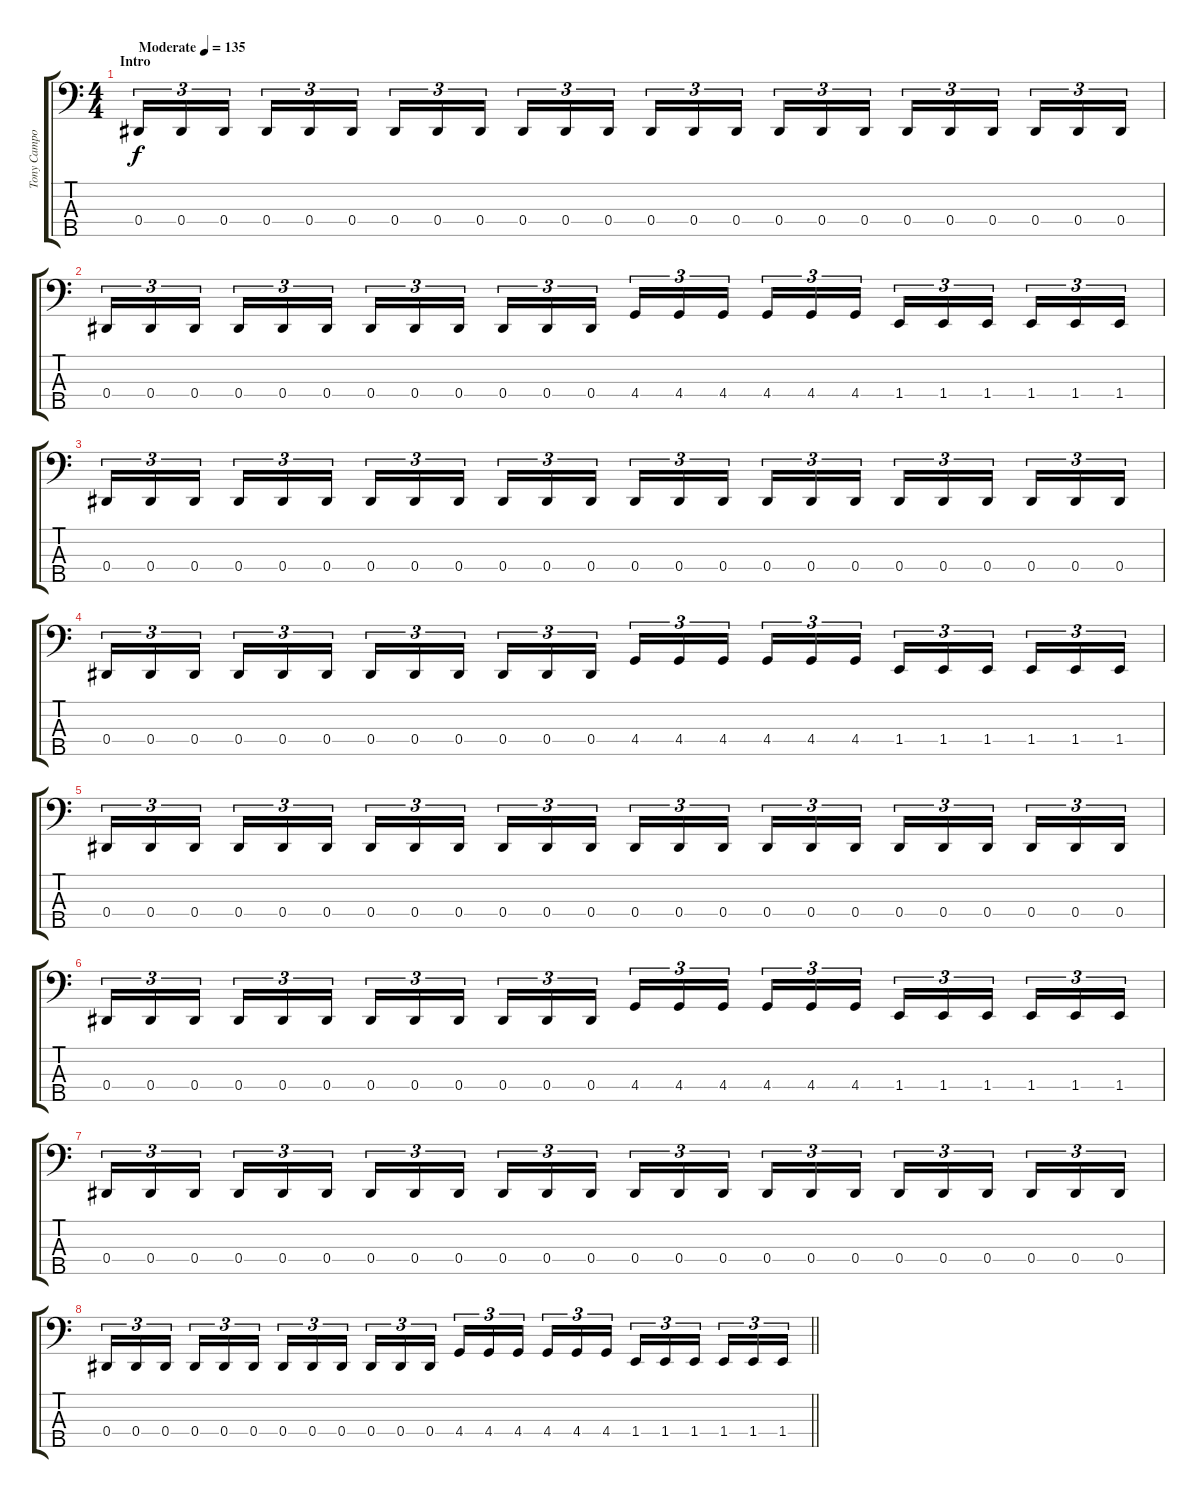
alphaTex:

\track ("Tony Campos" "Tony Campo") {instrument electricbasspick}
\staff {score tabs}
\tuning (Gb2 Db2 Ab1 Eb1 Bb0) {hide}
\ts (4 4)
\section ("" "Intro")
\tempo (135 "Moderate")
\clef f4
\ks c
0.4.16{tu (3 2) dy f instrument electricbasspick} 0.4.16{tu (3 2)} 0.4.16{tu (3 2) beam splitsecondary} 0.4.16{tu (3 2)} 0.4.16{tu (3 2)} 0.4.16{tu (3 2)} 0.4.16{tu (3 2)} 0.4.16{tu (3 2)} 0.4.16{tu (3 2) beam splitsecondary} 0.4.16{tu (3 2)} 0.4.16{tu (3 2)} 0.4.16{tu (3 2)} 0.4.16{tu (3 2)} 0.4.16{tu (3 2)} 0.4.16{tu (3 2) beam splitsecondary} 0.4.16{tu (3 2)} 0.4.16{tu (3 2)} 0.4.16{tu (3 2)} 0.4.16{tu (3 2)} 0.4.16{tu (3 2)} 0.4.16{tu (3 2) beam splitsecondary} 0.4.16{tu (3 2)} 0.4.16{tu (3 2)} 0.4.16{tu (3 2)} |
0.4.16{tu (3 2)} 0.4.16{tu (3 2)} 0.4.16{tu (3 2) beam splitsecondary} 0.4.16{tu (3 2)} 0.4.16{tu (3 2)} 0.4.16{tu (3 2)} 0.4.16{tu (3 2)} 0.4.16{tu (3 2)} 0.4.16{tu (3 2) beam splitsecondary} 0.4.16{tu (3 2)} 0.4.16{tu (3 2)} 0.4.16{tu (3 2)} 4.4.16{tu (3 2)} 4.4.16{tu (3 2)} 4.4.16{tu (3 2) beam splitsecondary} 4.4.16{tu (3 2)} 4.4.16{tu (3 2)} 4.4.16{tu (3 2)} 1.4.16{tu (3 2)} 1.4.16{tu (3 2)} 1.4.16{tu (3 2) beam splitsecondary} 1.4.16{tu (3 2)} 1.4.16{tu (3 2)} 1.4.16{tu (3 2)} |
0.4.16{tu (3 2)} 0.4.16{tu (3 2)} 0.4.16{tu (3 2) beam splitsecondary} 0.4.16{tu (3 2)} 0.4.16{tu (3 2)} 0.4.16{tu (3 2)} 0.4.16{tu (3 2)} 0.4.16{tu (3 2)} 0.4.16{tu (3 2) beam splitsecondary} 0.4.16{tu (3 2)} 0.4.16{tu (3 2)} 0.4.16{tu (3 2)} 0.4.16{tu (3 2)} 0.4.16{tu (3 2)} 0.4.16{tu (3 2) beam splitsecondary} 0.4.16{tu (3 2)} 0.4.16{tu (3 2)} 0.4.16{tu (3 2)} 0.4.16{tu (3 2)} 0.4.16{tu (3 2)} 0.4.16{tu (3 2) beam splitsecondary} 0.4.16{tu (3 2)} 0.4.16{tu (3 2)} 0.4.16{tu (3 2)} |
0.4.16{tu (3 2)} 0.4.16{tu (3 2)} 0.4.16{tu (3 2) beam splitsecondary} 0.4.16{tu (3 2)} 0.4.16{tu (3 2)} 0.4.16{tu (3 2)} 0.4.16{tu (3 2)} 0.4.16{tu (3 2)} 0.4.16{tu (3 2) beam splitsecondary} 0.4.16{tu (3 2)} 0.4.16{tu (3 2)} 0.4.16{tu (3 2)} 4.4.16{tu (3 2)} 4.4.16{tu (3 2)} 4.4.16{tu (3 2) beam splitsecondary} 4.4.16{tu (3 2)} 4.4.16{tu (3 2)} 4.4.16{tu (3 2)} 1.4.16{tu (3 2)} 1.4.16{tu (3 2)} 1.4.16{tu (3 2) beam splitsecondary} 1.4.16{tu (3 2)} 1.4.16{tu (3 2)} 1.4.16{tu (3 2)} |
0.4.16{tu (3 2)} 0.4.16{tu (3 2)} 0.4.16{tu (3 2) beam splitsecondary} 0.4.16{tu (3 2)} 0.4.16{tu (3 2)} 0.4.16{tu (3 2)} 0.4.16{tu (3 2)} 0.4.16{tu (3 2)} 0.4.16{tu (3 2) beam splitsecondary} 0.4.16{tu (3 2)} 0.4.16{tu (3 2)} 0.4.16{tu (3 2)} 0.4.16{tu (3 2)} 0.4.16{tu (3 2)} 0.4.16{tu (3 2) beam splitsecondary} 0.4.16{tu (3 2)} 0.4.16{tu (3 2)} 0.4.16{tu (3 2)} 0.4.16{tu (3 2)} 0.4.16{tu (3 2)} 0.4.16{tu (3 2) beam splitsecondary} 0.4.16{tu (3 2)} 0.4.16{tu (3 2)} 0.4.16{tu (3 2)} |
0.4.16{tu (3 2)} 0.4.16{tu (3 2)} 0.4.16{tu (3 2) beam splitsecondary} 0.4.16{tu (3 2)} 0.4.16{tu (3 2)} 0.4.16{tu (3 2)} 0.4.16{tu (3 2)} 0.4.16{tu (3 2)} 0.4.16{tu (3 2) beam splitsecondary} 0.4.16{tu (3 2)} 0.4.16{tu (3 2)} 0.4.16{tu (3 2)} 4.4.16{tu (3 2)} 4.4.16{tu (3 2)} 4.4.16{tu (3 2) beam splitsecondary} 4.4.16{tu (3 2)} 4.4.16{tu (3 2)} 4.4.16{tu (3 2)} 1.4.16{tu (3 2)} 1.4.16{tu (3 2)} 1.4.16{tu (3 2) beam splitsecondary} 1.4.16{tu (3 2)} 1.4.16{tu (3 2)} 1.4.16{tu (3 2)} |
0.4.16{tu (3 2)} 0.4.16{tu (3 2)} 0.4.16{tu (3 2) beam splitsecondary} 0.4.16{tu (3 2)} 0.4.16{tu (3 2)} 0.4.16{tu (3 2)} 0.4.16{tu (3 2)} 0.4.16{tu (3 2)} 0.4.16{tu (3 2) beam splitsecondary} 0.4.16{tu (3 2)} 0.4.16{tu (3 2)} 0.4.16{tu (3 2)} 0.4.16{tu (3 2)} 0.4.16{tu (3 2)} 0.4.16{tu (3 2) beam splitsecondary} 0.4.16{tu (3 2)} 0.4.16{tu (3 2)} 0.4.16{tu (3 2)} 0.4.16{tu (3 2)} 0.4.16{tu (3 2)} 0.4.16{tu (3 2) beam splitsecondary} 0.4.16{tu (3 2)} 0.4.16{tu (3 2)} 0.4.16{tu (3 2)} |
\barLineRight lightlight
0.4.16{tu (3 2)} 0.4.16{tu (3 2)} 0.4.16{tu (3 2) beam splitsecondary} 0.4.16{tu (3 2)} 0.4.16{tu (3 2)} 0.4.16{tu (3 2)} 0.4.16{tu (3 2)} 0.4.16{tu (3 2)} 0.4.16{tu (3 2) beam splitsecondary} 0.4.16{tu (3 2)} 0.4.16{tu (3 2)} 0.4.16{tu (3 2)} 4.4.16{tu (3 2)} 4.4.16{tu (3 2)} 4.4.16{tu (3 2) beam splitsecondary} 4.4.16{tu (3 2)} 4.4.16{tu (3 2)} 4.4.16{tu (3 2)} 1.4.16{tu (3 2)} 1.4.16{tu (3 2)} 1.4.16{tu (3 2) beam splitsecondary} 1.4.16{tu (3 2)} 1.4.16{tu (3 2)} 1.4.16{tu (3 2)}
